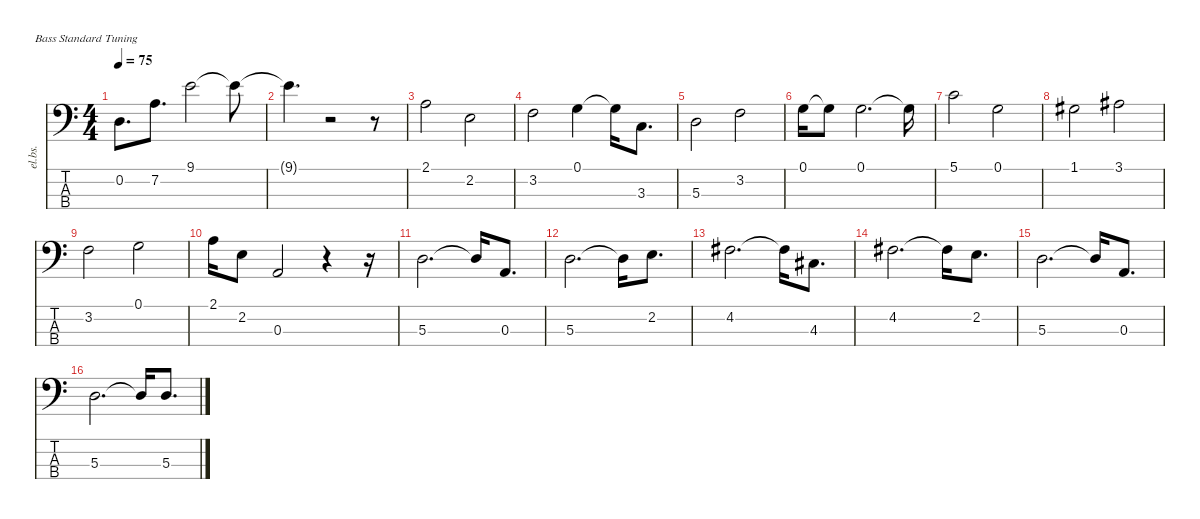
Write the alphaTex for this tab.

\defaultSystemsLayout 4
\hideDynamics
\bracketExtendMode nobrackets
\otherSystemsTrackNameOrientation horizontal
\track ("Bass" "el.bs.") {instrument electricbassfinger}
\staff {score tabs}
\tuning (G2 D2 A1 E1)
\ts (4 4)
\tempo 75
\clef f4
\ks c
0.2.8{d dy f beam Down} 7.2.8{d beam Down} 9.1.2{dy mf beam Down} 9.1{t}.8{dy f beam Down} |
9.1{t}.4{d beam Down} r.2{beam Down} r.8{beam Down} |
2.1.2{beam Down} 2.2.2{dy ff beam Down} |
3.2.2{beam Down} 0.1.4{beam Down} 0.1{t}.16{dy f beam Down} 3.3.8{d beam Down} |
5.3.2{beam Down} 3.2.2{beam Down} |
0.1.16{beam Down} 0.1{t}.8{beam Down} 0.1.2{d beam Down} 0.1{t}.16{beam Down} |
5.1.2{beam Down} 0.1.2{dy ff beam Down} |
1.1{acc #}.2{beam Down} 3.1{acc #}.2{beam Down} |
3.2.2{beam Down} 0.1.2{dy f beam Down} |
2.1.16{beam Down} 2.2.8{beam Down} 0.3.2{beam Up} r.4{beam Up} r.16{beam Up} |
5.3.2{d beam Down} 5.3{t}.16{beam Up} 0.3.8{d beam Up} |
5.3.2{d beam Down} 5.3{t}.16{beam Down} 2.2.8{d dy ff beam Down} |
4.2{acc #}.2{d beam Down} 4.2{t acc #}.16{dy f beam Down} 4.3{acc #}.8{d beam Down} |
4.2{acc #}.2{d dy fff beam Down} 4.2{t acc #}.16{dy f beam Down} 2.2.8{d dy fff beam Down} |
5.3.2{d dy f beam Down} 5.3{t}.16{beam Up} 0.3.8{d beam Up} |
5.3.2{d beam Down} 5.3{t}.16{beam Up} 5.3.8{d beam Up}
